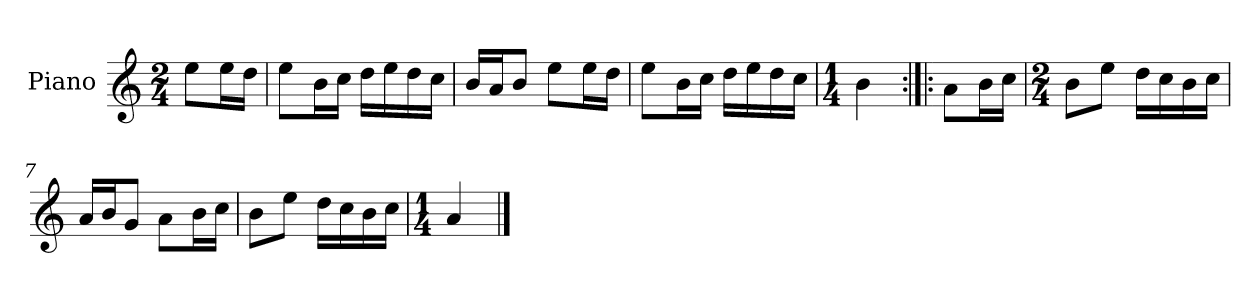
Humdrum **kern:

**kern
*part1
*staff1
*I"Piano
*I'Pno.
*clefG2
*k[]
*M2/4
=
8ee\L
16ee\L
16dd\JJ
=1
8ee\L
16b\L
16cc\JJ
16dd\LL
16ee\
16dd\
16cc\JJ
=2
16b/LL
16a/J
8b/J
8ee\L
16ee\L
16dd\JJ
=3
8ee\L
16b\L
16cc\JJ
16dd\LL
16ee\
16dd\
16cc\JJ
=4
*M1/4
4b\
=5:|!|:
8a\L
16b\L
16cc\JJ
=6
*M2/4
8b\L
8ee\J
16dd\LL
16cc\
16b\
16cc\JJ
!!LO:LB:g=z
=7
16a/LL
16b/J
8g/J
8a\L
16b\L
16cc\JJ
=8
8b\L
8ee\J
16dd\LL
16cc\
16b\
16cc\JJ
=9
*M1/4
4a/
==
*-
